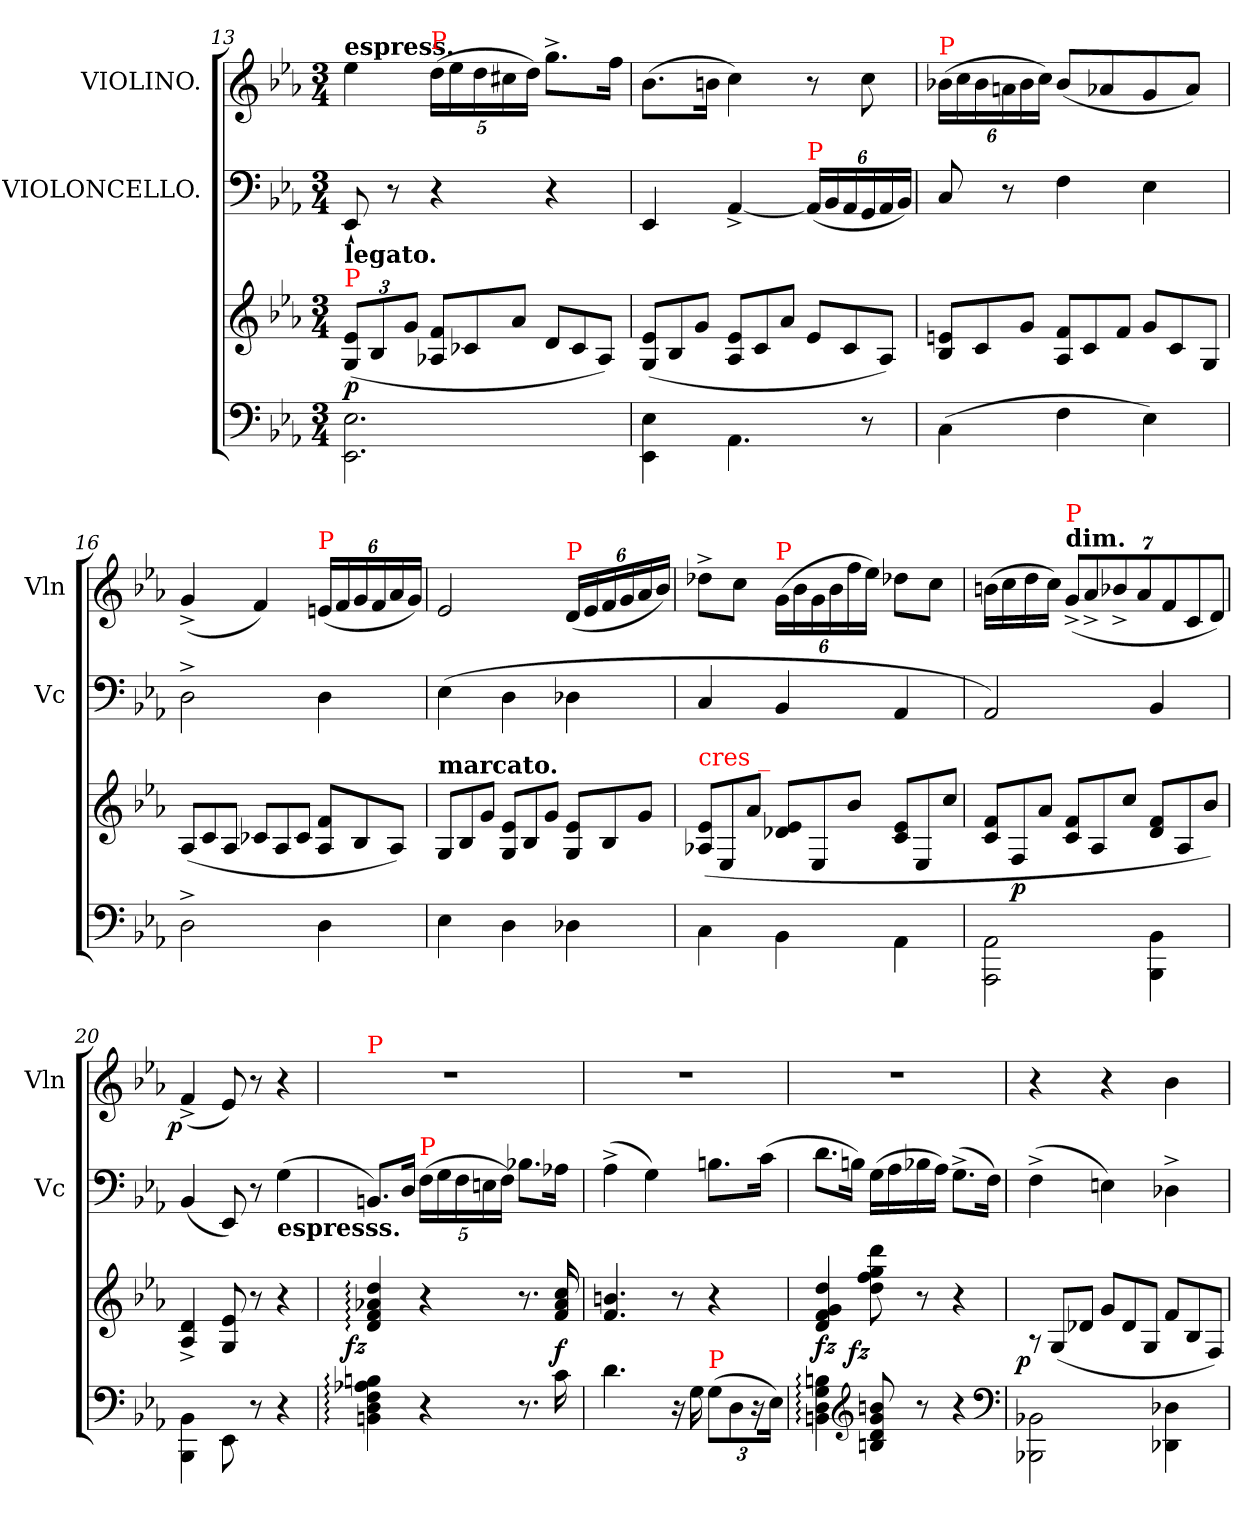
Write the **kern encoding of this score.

**kern	**kern	**dynam	**kern	**kern	**dynam
*part3	*part3	*part3	*part2	*part1	*part1
*staff4	*staff3	*staff3/4	*staff2	*staff1	*staff1
*	*	*	*I"VIOLONCELLO.	*I"VIOLINO.	*
*	*	*	*I'Vc	*I'Vln	*
*clefF4	*clefG2	*	*clefF4	*clefG2	*
*k[b-e-a-]	*k[b-e-a-]	*	*k[b-e-a-]	*k[b-e-a-]	*
*c:	*c:	*	*c:	*c:	*
*M3/4	*M3/4	*	*M3/4	*M3/4	*
*	*Xbrackettup	*	*	*	*
=13	=13	=13	=13	=13	=13
!	!	!	!	!LO:TX:a:B:t=espress.	!
!	!LO:TX:a:color=red:t=P	!	!	!	!
!	!LO:TX:a:B:t=legato.	!	!	!	!
2.E-\ 2.EE-\	(>12e-/ 12G/L	p	8EE-`<	4ee-	.
.	12B-	.	.	.	.
.	.	.	8r	.	.
.	12gJ	.	.	.	.
*	*Xtuplet	*	*	*Xbrackettup	*
!	!	!	!	!LO:TX:a:color=red:t=P	!
.	12f 12A-XL	.	4r	(>20ddLL	.
.	.	.	.	20ee-	.
.	12c-X	.	.	.	.
.	.	.	.	20dd	.
.	.	.	.	20cc#X	.
.	12a-J	.	.	.	.
.	.	.	.	20ddJJ)	.
.	12dL	.	4r	8.gg^<L	.
.	12c-	.	.	.	.
.	12A-J)	.	.	.	.
.	.	.	.	16ffJk	.
=14	=14	=14	=14	=14	=14
4E-\ 4EE-\	(>12e-/ 12G/L	.	4EE-	(>8.b-L	.
.	12B-	.	.	.	.
.	12gJ	.	.	.	.
.	.	.	.	16bnJk	.
4.AA-\	12e- 12A-L	.	[4AA-^<	4cc)	.
.	12c	.	.	.	.
.	12a-J	.	.	.	.
*	*	*	*Xbrackettup	*	*
!	!	!	!LO:TX:a:color=red:t=P	!	!
.	12e-L	.	(<24AA-LL]	8r	.
.	.	.	24BB-	.	.
.	12c	.	24AA-	.	.
8r	.	.	24GG	8cc	.
.	12A-J)	.	24AA-	.	.
.	.	.	24BB-JJ)	.	.
=15	=15	=15	=15	=15	=15
!	!	!	!	!LO:TX:a:color=red:t=P	!
(>4C\	12en 12B-L	.	8C	(>24b-XLL	.
.	.	.	.	24cc	.
.	12c	.	.	24b-	.
.	.	.	8r	24an	.
.	12gJ	.	.	24b-	.
.	.	.	.	24ccJJ)	.
4F	12f 12A-L	.	4F	(<8b-/L	.
.	12c	.	.	.	.
.	.	.	.	8a-X/	.
.	12fJ	.	.	.	.
4E-)	12gL	.	4E-	8g/	.
.	12c	.	.	.	.
.	.	.	.	8a-/J)	.
.	12GJ	.	.	.	.
=16	=16	=16	=16	=16	=16
2D^>	(<12A-L	.	2D^<	(<4g^<	.
.	12c	.	.	.	.
.	12A-J	.	.	.	.
.	12c-XL	.	.	4f)	.
.	12A-	.	.	.	.
.	12c-J	.	.	.	.
!	!	!	!	!LO:TX:a:color=red:t=P	!
4D	12f 12A-L	.	4D	(<24enLL	.
.	.	.	.	24f	.
.	12B-	.	.	24g	.
.	.	.	.	24f	.
.	12A-J)	.	.	24a-	.
.	.	.	.	24gJJ)	.
=17	=17	=17	=17	=17	=17
!	!LO:TX:a:B:t=marcato.	!	!	!	!
4E-	12GL	.	(>4E-	2e-	.
.	12B-	.	.	.	.
.	12gJ	.	.	.	.
4D	12e- 12GL	.	4D	.	.
.	12B-	.	.	.	.
.	12gJ	.	.	.	.
!	!	!	!	!LO:TX:a:color=red:t=P	!
4D-X	12e- 12GL	.	4D-X	(<24dLL	.
.	.	.	.	24e-	.
.	12B-	.	.	24f	.
.	.	.	.	24g	.
.	12gJ	.	.	24a-	.
.	.	.	.	24b-JJ)	.
=18	=18	=18	=18	=18	=18
!	!LO:TX:a:color=red:t=cres _	!	!	!	!
4C\	(>12e- 12A-XL	.	4C	8dd-X^>L	.
.	12E-/	.	.	.	.
.	.	.	.	8ccJ	.
.	12a-J	.	.	.	.
!	!	!	!	!LO:TX:a:color=red:t=P	!
4BB-\	12e- 12d-XL	.	4BB-	(>24gLL	.
.	.	.	.	24b-	.
.	12E-/	.	.	24g	.
.	.	.	.	24b-	.
.	12b-J	.	.	24ff	.
.	.	.	.	24ee-JJ)	.
4AA-\	12e- 12cL	.	4AA-	8dd-XL	.
.	12E-/	.	.	.	.
.	.	.	.	8ccJ	.
.	12ccJ	.	.	.	.
=19	=19	=19	=19	=19	=19
2AA-\ 2AAA-\	12f 12cL	.	2AA-)	(>16bnLL	.
.	.	.	.	16cc	.
.	12F/	p	.	.	.
.	.	.	.	16dd	.
.	12a-J	.	.	.	.
.	.	.	.	16ccJJ)	.
!	!	!	!	!LO:TX:B:t=dim.	!
!	!	!	!	!LO:TX:a:color=red:t=P	!
.	12f 12cL	.	.	(<14g^>L	.
.	.	.	.	14a-^>	.
.	12A-/	.	.	.	.
.	.	.	.	14b-X^>	.
.	12ccJ	.	.	.	.
.	.	.	.	14a-	.
4BB-\ 4BBB-\	12f 12dL	.	4BB-	.	.
.	.	.	.	14f	.
.	12A-/	.	.	.	.
.	.	.	.	14c	.
.	12b-J)	.	.	.	.
.	.	.	.	14dJ)	.
=20	=20	=20	=20	=20	=20
!	!	!	!	!	!LO:DY:rj
4BB-\ 4BBB-\	4d^</ 4A-^</	.	(<4BB-	(<4f^<	p
8EE-\	8e-/ 8G/	.	8EE-)	8e-)	.
8r	8r	.	8r	8r	.
!	!	!	!LO:TX:b:B:t=espresss.	!	!
4r	4r	.	(>4G	4r	.
=21	=21	=21	=21	=21	=21
!	!	!	!	!LO:TX:a:color=red:t=P	!
!	!	!LO:DY:rj	!	!	!
4Bn: 4A-X: 4F: 4D: 4BBn:	4dd: 4a-X: 4f: 4d:	fz	8.BBnL)	2.rdd	.
.	.	.	16DJk	.	.
!	!	!	!LO:TX:a:color=red:t=P	!	!
4r	4r	.	(>20FLL	.	.
.	.	.	20G	.	.
.	.	.	20F	.	.
.	.	.	20En	.	.
.	.	.	20FJJ)	.	.
8.r	8.r	.	8.B-XL	.	.
16c	16cc 16a- 16f	f	16A-XJk	.	.
=22	=22	=22	=22	=22	=22
4.d	4.bn 4.f	.	(4A-^<	2.rdd	.
.	.	.	4G)	.	.
16r	8r	.	.	.	.
16G	.	.	.	.	.
*Xbrackettup	*	*	*	*	*
!LO:TX:a:color=red:t=P	!	!	!	!	!
(12GL	4r	.	8.BnL	.	.
12D	.	.	.	.	.
24r	.	.	.	.	.
.	.	.	(>16cJk	.	.
24E-Jk)	.	.	.	.	.
=23	=23	=23	=23	=23	=23
4Bn: 4G: 4D: 4BBn:	4dd 4g 4f 4d	fz	8.dL	2.rdd	.
.	.	.	16BnJk)	.	.
*clefG2	*	*	*	*	*
!	!	!LO:DY:rj	!	!	!
8bn 8g 8d 8Bn	8ddd 8gg 8ff 8dd	fz	(>16GLL	.	.
.	.	.	16A-	.	.
8r	8r	.	16B-X	.	.
.	.	.	16A-JJ)	.	.
4r	4r	.	(8.G^<L	.	.
.	.	.	16FJk)	.	.
*clefF4	*	*	*	*	*
=24	=24	=24	=24	=24	=24
!	!	!LO:DY:rj	!	!	!
2BB-X\ 2BBB-X\	12rA	p	(>4F^<	4r	.
.	(>12G/L	.	.	.	.
.	12d-XJ	.	.	.	.
.	12gL	.	4En)	4r	.
.	12d-	.	.	.	.
.	12G/J	.	.	.	.
4D-X\ 4DD-X\	12fL	.	4D-X^<	4b-	.
.	12B-/	.	.	.	.
.	12F/J)	.	.	.	.
=	=	=	=	=	=
*-	*-	*-	*-	*-	*-
